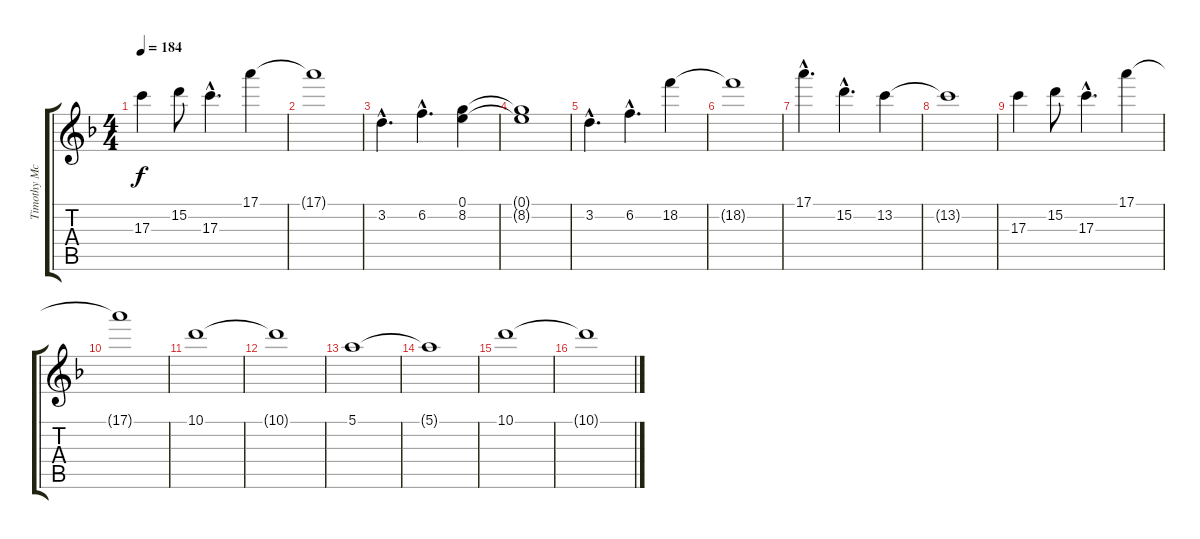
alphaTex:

\track ("Timothy McTague" "Timothy Mc") {instrument distortionguitar}
\staff {score tabs}
\tuning (E4 B3 G3 D3 A2 D2) {hide}
\ts (4 4)
\tempo 184
\clef g2
\ks dminor
17.3.4{dy f} 15.2.8 17.3{hac}.4{d} 17.1.4 |
17.1{t}.1 |
3.2{hac}.4{d} 6.2{hac}.4{d} (0.1 8.2).4 |
(0.1{t} 8.2{t}).1 |
3.2{hac}.4{d} 6.2{hac}.4{d} 18.2.4 |
18.2{t}.1 |
17.1{hac}.4{d} 15.2{hac}.4{d} 13.2.4 |
13.2{t}.1 |
17.3.4 15.2.8 17.3{hac}.4{d} 17.1.4 |
17.1{t}.1 |
10.1.1{volume 8} |
10.1{t}.1 |
5.1.1 |
5.1{t}.1 |
10.1.1 |
10.1{t}.1
